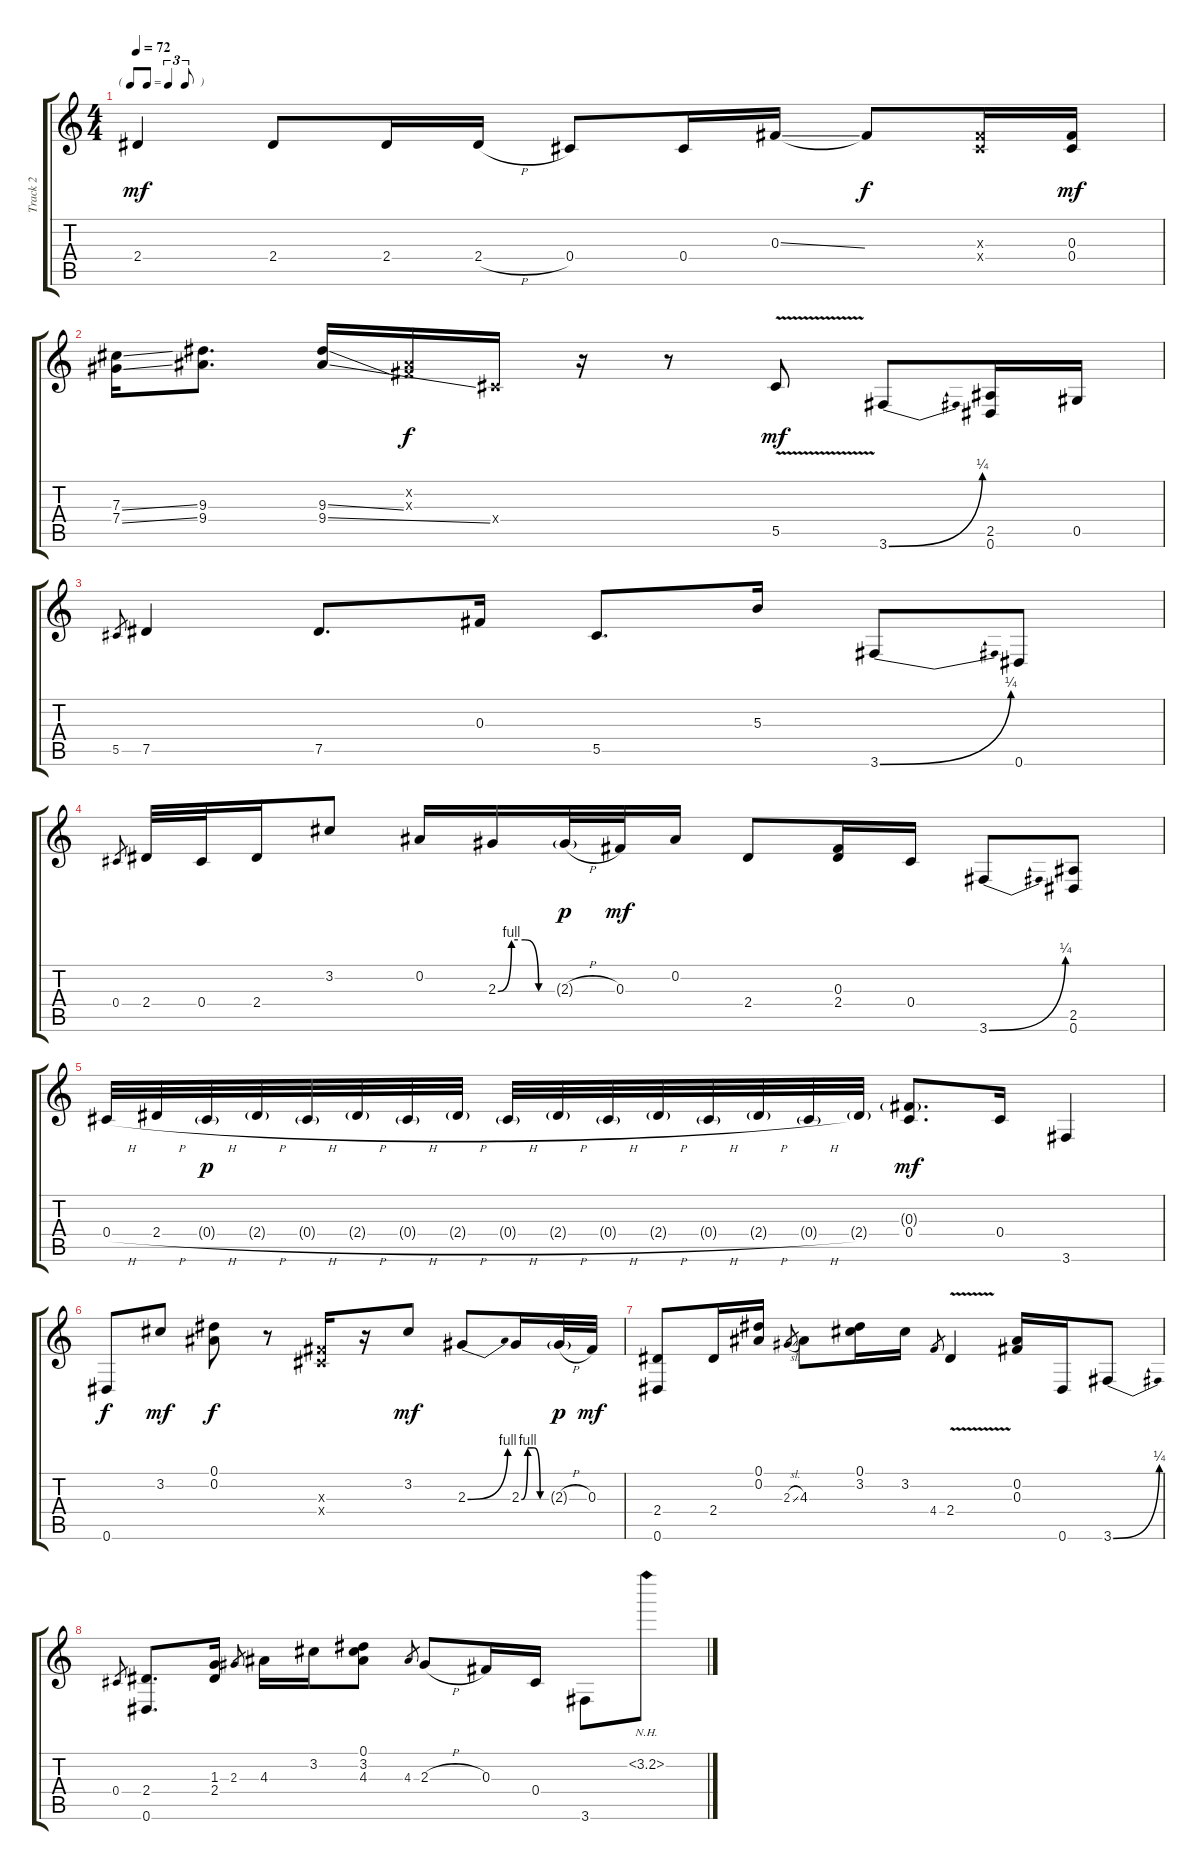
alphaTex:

\track ("Track 2" "Track 2") {instrument fretlessbass}
\staff {score tabs}
\tuning (Eb4 Bb3 Gb3 Db3 Ab2 Eb2) {hide}
\ts (4 4)
\tf triplet8th
\tempo 72
\clef g2
\ks c
2.4.4{dy mf} 2.4.8 2.4.16 2.4{h}.16 0.4.8 0.4.16 0.3{ss}.16 0.3{t}.8{dy f} (0.3{x} 0.4{x}).16 (0.3 0.4).16{dy mf} |
(7.3{ss} 7.4{ss}).16 (9.3 9.4).8{d} (9.3{ss} 9.4{ss}).16 (0.2{x} 0.3{x}).16{dy f} 0.4{x}.16 r.16 r.8 5.5{v}.8{dy mf} 3.6{be (bend 0 0 60 1)}.8 (2.5 0.6).16 0.5.16 |
5.5.8{gr} 7.5.4 7.5.8{d} 0.3.16 5.5.8{d} 5.3.16 3.6{be (bend 0 0 60 1)}.8 0.6.8 |
0.4.8{gr} 2.4.32 0.4.32 2.4.16 3.2.8 0.2.16 2.3{be (custom 0 0 15 4 30 4 45 0 60 0)}.16 2.3{h g}.32{dy p} 0.3.32{dy mf} 0.2.16 2.4.8 (0.3 2.4).16 0.4.16 3.6{be (bend 0 0 60 1)}.8 (2.5 0.6).8 |
0.4{h}.32 2.4{h}.32 0.4{h g}.32{dy p} 2.4{h g}.32 0.4{h g}.32 2.4{h g}.32 0.4{h g}.32 2.4{h g}.32 0.4{h g}.32 2.4{h g}.32 0.4{h g}.32 2.4{h g}.32 0.4{h g}.32 2.4{h g}.32 0.4{h g}.32 2.4{g}.32 (0.3{g} 0.4).8{d dy mf} 0.4.16 3.6.4 |
0.6.8{dy f} 3.2.8{dy mf} (0.1 0.2).8{dy f} r.8 (0.3{x} 0.4{x}).16 r.16 3.2.8{dy mf} 2.3{be (bend 0 0 60 4)}.8 2.3{be (custom 0 0 15 4 30 4 45 0 60 0)}.16 2.3{h g}.32{dy p} 0.3.32{dy mf} |
(2.4 0.6).8 2.4.16 (0.1 0.2).16 2.3{sl}.8{gr} 4.3.8 (0.1 3.2).16 3.2.16 4.4.8{gr} 2.4{v}.4 (0.2 0.3).16 0.6.16 3.6{be (bend 0 0 60 1)}.8 |
0.4.8{gr} (2.4 0.6).8{d} (1.3 2.4).16 2.3.8{gr} 4.3.16 3.2.16 (0.1 3.2 4.3).8 4.3.8{gr} 2.3{h}.8 0.3.16 0.4.16 3.6.8 3.2{nh}.8
